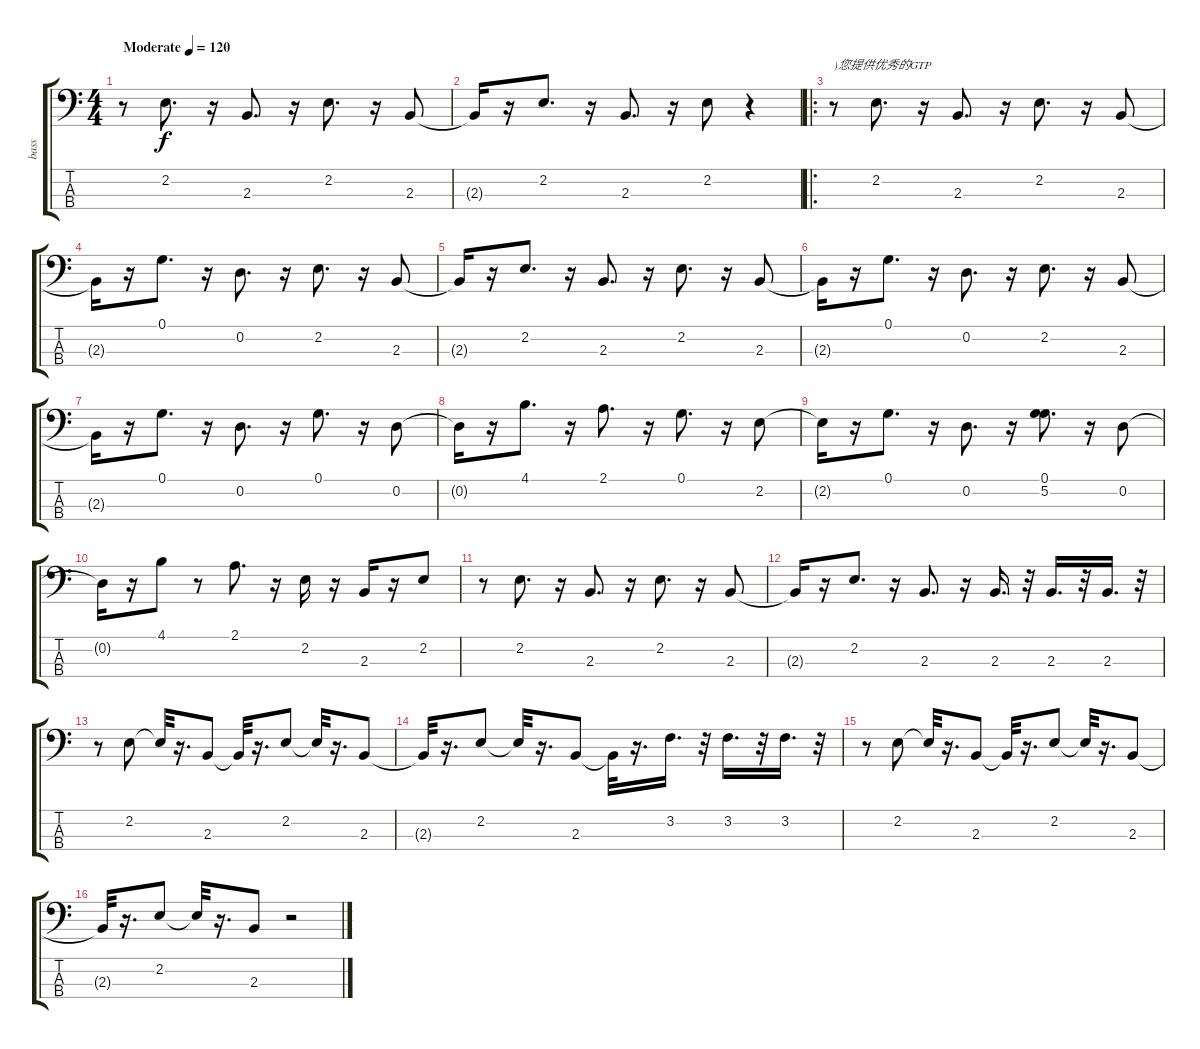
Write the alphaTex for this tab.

\track ("bass" "bass") {instrument electricbassfinger}
\staff {score tabs}
\tuning (G2 D2 A1 E1) {hide}
\ts (4 4)
\tempo (120 "Moderate")
\clef f4
\ks c
r.8{dy f instrument electricbassfinger} 2.2.8{d} r.16 2.3.8{d} r.16 2.2.8{d} r.16 2.3.8 |
2.3{t}.16 r.16 2.2.8{d} r.16 2.3.8{d} r.16 2.2.8 r.4 |
\ro
r.8{txt ")您提供优秀的GTP"} 2.2.8{d} r.16 2.3.8{d} r.16 2.2.8{d} r.16 2.3.8 |
2.3{t}.16 r.16 0.1.8{d} r.16 0.2.8{d} r.16 2.2.8{d} r.16 2.3.8 |
2.3{t}.16 r.16 2.2.8{d} r.16 2.3.8{d} r.16 2.2.8{d} r.16 2.3.8 |
2.3{t}.16 r.16 0.1.8{d} r.16 0.2.8{d} r.16 2.2.8{d} r.16 2.3.8 |
2.3{t}.16 r.16 0.1.8{d} r.16 0.2.8{d} r.16 0.1.8{d} r.16 0.2.8 |
0.2{t}.16 r.16 4.1.8{d} r.16 2.1.8{d} r.16 0.1.8{d} r.16 2.2.8 |
2.2{t}.16 r.16 0.1.8{d} r.16 0.2.8{d} r.16 (0.1 5.2).8{d} r.16 0.2.8 |
0.2{t}.16 r.16 4.1.8 r.8 2.1.8{d} r.16 2.2.16 r.16 2.3.16 r.16 2.2.8 |
r.8 2.2.8{d} r.16 2.3.8{d} r.16 2.2.8{d} r.16 2.3.8 |
2.3{t}.16 r.16 2.2.8{d} r.16 2.3.8{d} r.16 2.3.16{d} r.32 2.3.16{d} r.32 2.3.16{d} r.32 |
r.8 2.2.8 2.2{t}.32 r.16{d} 2.3.8 2.3{t}.32 r.16{d} 2.2.8 2.2{t}.32 r.16{d} 2.3.8 |
2.3{t}.32 r.16{d} 2.2.8 2.2{t}.32 r.16{d} 2.3.8 2.3{t}.32 r.16{d} 3.2.16{d} r.32 3.2.16{d} r.32 3.2.16{d} r.32 |
r.8 2.2.8 2.2{t}.32 r.16{d} 2.3.8 2.3{t}.32 r.16{d} 2.2.8 2.2{t}.32 r.16{d} 2.3.8 |
2.3{t}.32 r.16{d} 2.2.8 2.2{t}.32 r.16{d} 2.3.8 r.2
